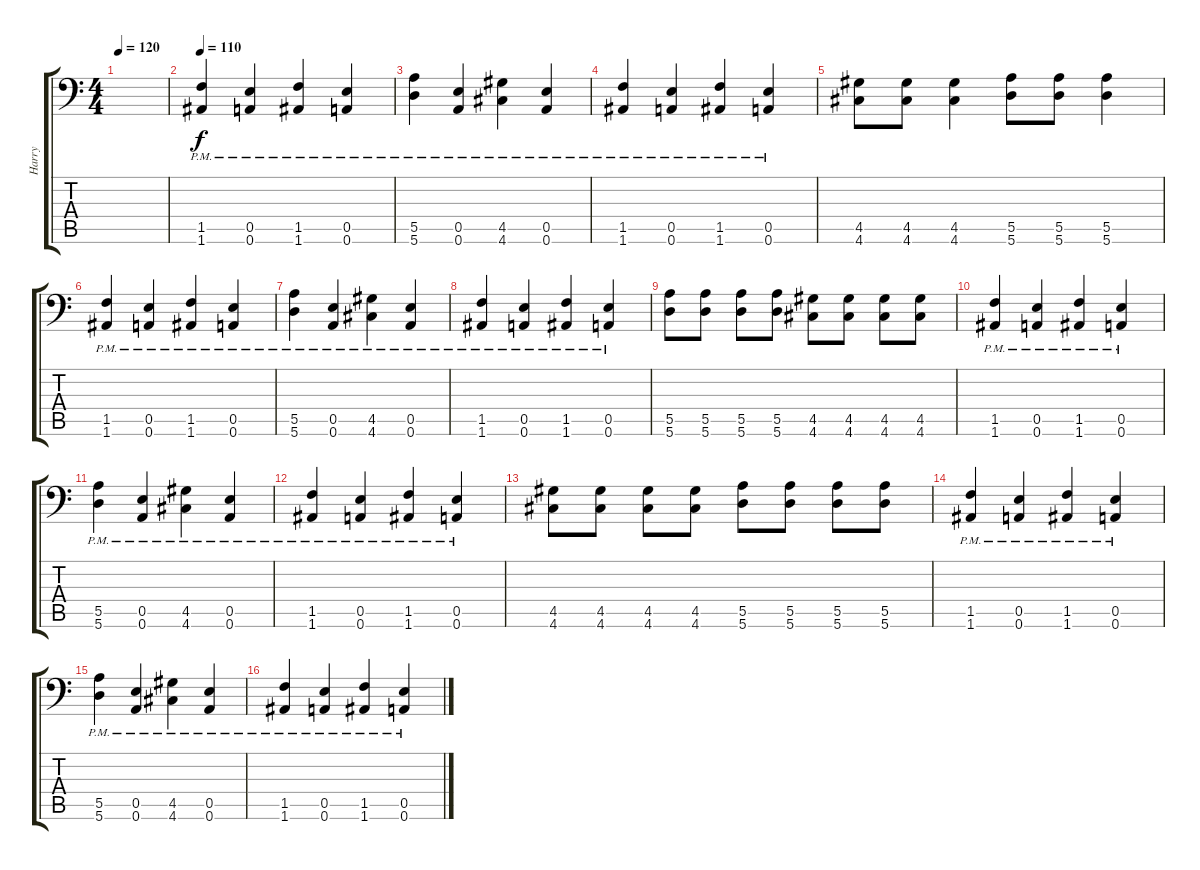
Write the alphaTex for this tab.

\track ("Harry" "Harry") {instrument distortionguitar}
\staff {score tabs}
\tuning (B3 Gb3 D3 A2 E2 A1) {hide}
\ts (4 4)
\tempo 120
\clef f4
\ks c
|
\tempo 110
(1.5{pm} 1.6{pm}).4 (0.5{pm} 0.6{pm}).4 (1.5{pm} 1.6{pm}).4 (0.5{pm} 0.6{pm}).4 |
(5.5{pm} 5.6{pm}).4 (0.5{pm} 0.6{pm}).4 (4.5{pm} 4.6{pm}).4 (0.5{pm} 0.6{pm}).4 |
(1.5{pm} 1.6{pm}).4 (0.5{pm} 0.6{pm}).4 (1.5{pm} 1.6{pm}).4 (0.5{pm} 0.6{pm}).4 |
(4.5 4.6).8 (4.5 4.6).8 (4.5 4.6).4 (5.5 5.6).8 (5.5 5.6).8 (5.5 5.6).4 |
(1.5{pm} 1.6{pm}).4 (0.5{pm} 0.6{pm}).4 (1.5{pm} 1.6{pm}).4 (0.5{pm} 0.6{pm}).4 |
(5.5{pm} 5.6{pm}).4 (0.5{pm} 0.6{pm}).4 (4.5{pm} 4.6{pm}).4 (0.5{pm} 0.6{pm}).4 |
(1.5{pm} 1.6{pm}).4 (0.5{pm} 0.6{pm}).4 (1.5{pm} 1.6{pm}).4 (0.5{pm} 0.6{pm}).4 |
(5.5 5.6).8 (5.5 5.6).8 (5.5 5.6).8 (5.5 5.6).8 (4.5 4.6).8 (4.5 4.6).8 (4.5 4.6).8 (4.5 4.6).8 |
(1.5{pm} 1.6{pm}).4 (0.5{pm} 0.6{pm}).4 (1.5{pm} 1.6{pm}).4 (0.5{pm} 0.6{pm}).4 |
(5.5{pm} 5.6{pm}).4 (0.5{pm} 0.6{pm}).4 (4.5{pm} 4.6{pm}).4 (0.5{pm} 0.6{pm}).4 |
(1.5{pm} 1.6{pm}).4 (0.5{pm} 0.6{pm}).4 (1.5{pm} 1.6{pm}).4 (0.5{pm} 0.6{pm}).4 |
(4.5 4.6).8 (4.5 4.6).8 (4.5 4.6).8 (4.5 4.6).8 (5.5 5.6).8 (5.5 5.6).8 (5.5 5.6).8 (5.5 5.6).8 |
(1.5{pm} 1.6{pm}).4 (0.5{pm} 0.6{pm}).4 (1.5{pm} 1.6{pm}).4 (0.5{pm} 0.6{pm}).4 |
(5.5{pm} 5.6{pm}).4 (0.5{pm} 0.6{pm}).4 (4.5{pm} 4.6{pm}).4 (0.5{pm} 0.6{pm}).4 |
(1.5{pm} 1.6{pm}).4 (0.5{pm} 0.6{pm}).4 (1.5{pm} 1.6{pm}).4 (0.5{pm} 0.6{pm}).4
